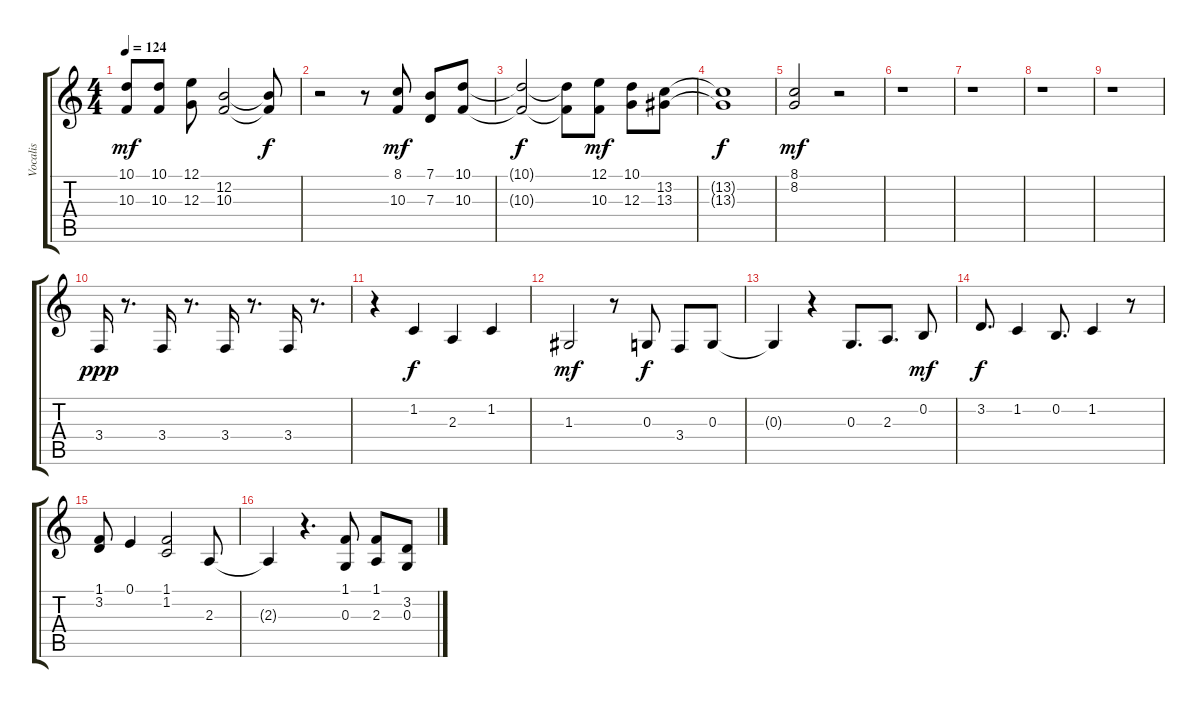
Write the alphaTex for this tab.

\track ("Vocalis" "Vocalis") {instrument voiceoohs}
\staff {score tabs}
\tuning (E4 B3 G3 D3 A2 E2) {hide}
\ts (4 4)
\tempo 124
\clef g2
\ks c
(10.1 10.3).8{dy mf} (10.1 10.3).8 (12.1 12.3).8 (12.2 10.3).2 (12.2{t} 10.3{t}).8{dy f} |
r.2 r.8 (8.1 10.3).8{dy mf} (7.1 7.3).8 (10.1 10.3).8 |
(10.1{t} 10.3{t}).2{dy f} (10.1{t} 10.3{t}).8 (12.1 10.3).8{dy mf} (10.1 12.3).8 (13.2 13.3).8 |
(13.2{t} 13.3{t}).1{dy f} |
(8.1 8.2).2{dy mf} r.2 |
r.1 |
r.1 |
r.1 |
r.1 |
3.4.16{dy ppp} r.8{d} 3.4.16 r.8{d} 3.4.16 r.8{d} 3.4.16 r.8{d} |
r.4 1.2.4{dy f} 2.3.4 1.2.4 |
1.3.2{dy mf} r.8 0.3.8{dy f} 3.4.8 0.3.8 |
0.3{t}.4 r.4 0.3.8{d} 2.3.8{d} 0.2.8{dy mf} |
3.2.8{d dy f} 1.2.4 0.2.8{d} 1.2.4 r.8 |
(1.1 3.2).8 0.1.4 (1.1 1.2).2 2.3.8 |
2.3{t}.4 r.4{d} (1.1 0.3).8 (1.1 2.3).8 (3.2 0.3).8
